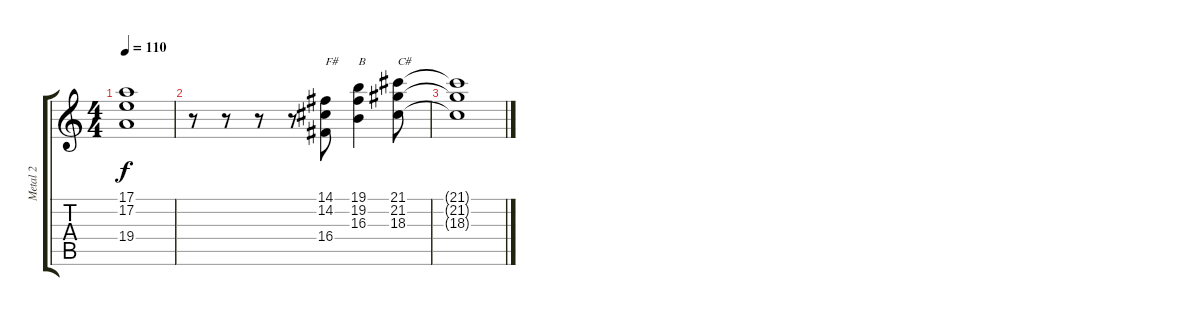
\track ("Metal 2" "Metal 2") {instrument trombone}
\staff {score tabs}
\tuning (E4 B3 G3 D3 A2 E2) {hide}
\ts (4 4)
\tempo 110
\clef g2
\ks c
(17.1{t} 17.2{t} 19.4{t}).1{dy f} |
r.8 r.8 r.8 r.8 (14.1 14.2 16.4).8{txt "F#"} (19.1 19.2 16.3).4{txt "B"} (21.1 21.2 18.3).8{txt "C#"} |
(21.1{t} 21.2{t} 18.3{t}).1
